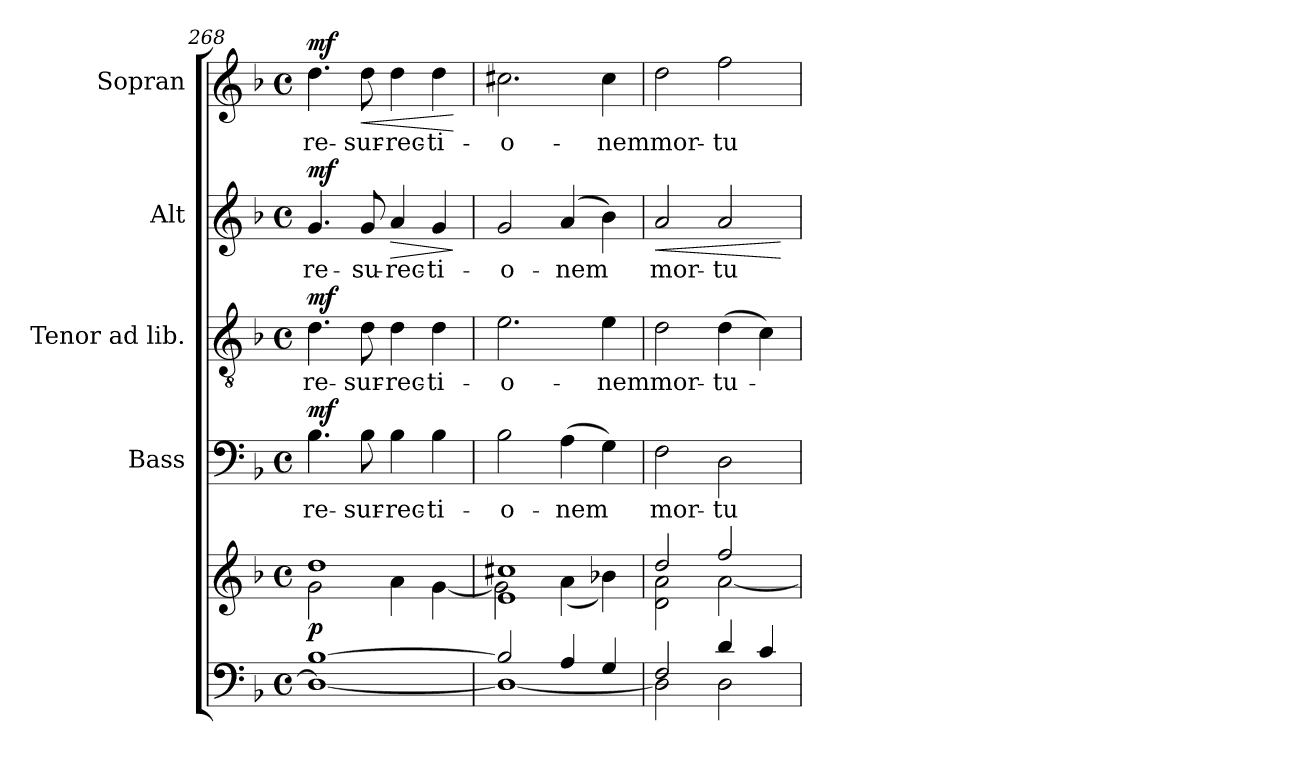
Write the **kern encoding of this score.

**kern	**kern	**dynam	**kern	**text	**dynam	**kern	**text	**dynam	**kern	**text	**dynam	**kern	**text	**dynam
*part5	*part5	*part5	*part4	*part4	*part4	*part3	*part3	*part3	*part2	*part2	*part2	*part1	*part1	*part1
*staff6	*staff5	*staff5/6	*staff4	*staff4	*staff4	*staff3	*staff3	*staff3	*staff2	*staff2	*staff2	*staff1	*staff1	*staff1
*	*	*	*I"Bass	*	*	*I"Tenor ad lib.	*	*	*I"Alt	*	*	*I"Sopran	*	*
*	*	*	*I'B.	*	*	*I'T.	*	*	*I'A.	*	*	*I'S.	*	*
*clefF4	*clefG2	*	*clefF4	*	*	*clefGv2	*	*	*clefG2	*	*	*clefG2	*	*
*k[b-]	*k[b-]	*	*k[b-]	*	*	*k[b-]	*	*	*k[b-]	*	*	*k[b-]	*	*
*F:	*F:	*	*F:	*	*	*F:	*	*	*F:	*	*	*F:	*	*
*M4/4	*M4/4	*	*M4/4	*	*	*M4/4	*	*	*M4/4	*	*	*M4/4	*	*
*met(c)	*met(c)	*	*met(c)	*	*	*met(c)	*	*	*met(c)	*	*	*met(c)	*	*
=268	=268	=268	=268	=268	=268	=268	=268	=268	=268	=268	=268	=268	=268	=268
*^	*^	*	*	*	*	*	*	*	*	*	*	*	*	*
!	!	!	!	!LO:DY:b	!	!LO:LY:b	!LO:DY:a	!	!LO:LY:b	!LO:DY:a	!	!LO:LY:b	!LO:DY:a	!	!LO:LY:b	!LO:DY:a
[>1B-	1D_	1dd	2g\	p	4.B-\	re-	mf	4.d\	re-	mf	4.g/	re-	mf	4.dd\	re-	mf
!	!	!	!	!	!	!LO:LY:b	!	!	!LO:LY:b	!	!	!LO:LY:b	!	!	!LO:LY:b	!LO:HP:b
.	.	.	.	.	8B-\	-sur-	.	8d\	-sur-	.	8g/	-su-	.	8dd\	-sur-	<
!	!	!	!	!	!	!LO:LY:b	!	!	!LO:LY:b	!	!	!LO:LY:b	!LO:HP:b	!	!LO:LY:b	!
.	.	.	4a\	.	4B-\	-rec-	.	4d\	-rec-	.	4a/	-rec-	>	4dd\	-rec-	.
!	!	!	!	!	!	!LO:LY:b	!	!	!LO:LY:b	!	!	!LO:LY:b	!	!	!LO:LY:b	!
.	.	.	[<4g\	.	4B-\	-ti-	.	4d\	-ti-	.	4g/	-ti-	.	4dd\	-ti-	.
*v	*v	*	*	*	*	*	*	*	*	*	*	*	*	*	*	*
*	*v	*v	*	*	*	*	*	*	*	*	*	*	*	*	*
.	.	.	.	.	.	.	.	.	.	.	]	.	.	[
=269	=269	=269	=269	=269	=269	=269	=269	=269	=269	=269	=269	=269	=269	=269
*^	*^	*	*	*	*	*	*	*	*	*	*	*	*	*
!	!	!	!	!	!	!LO:LY:b	!	!	!LO:LY:b	!	!	!LO:LY:b	!	!	!LO:LY:b	!
2B-/]	1D_	1e 1cc#X	2g\]	.	2B-\	-o-	.	2.e\	-o-	.	2g/	-o-	.	2.cc#X\	-o-	.
!	!	!	!	!	!	!LO:LY:b	!	!	!	!	!	!LO:LY:b	!	!	!	!
4A/	.	.	(>4a\	.	(>4A\	-nem	.	.	.	.	(4a/	-nem	.	.	.	.
!	!	!	!	!	!	!	!	!	!LO:LY:b	!	!	!	!	!	!LO:LY:b	!
4G/	.	.	4b-X\)	.	4G\)	.	.	4e\	-nem	.	4b-\)	.	.	4cc#\	-nem	.
=270	=270	=270	=270	=270	=270	=270	=270	=270	=270	=270	=270	=270	=270	=270	=270	=270
!	!	!	!	!	!	!LO:LY:b	!	!	!LO:LY:b	!	!	!LO:LY:b	!LO:HP:b	!	!LO:LY:b	!
2F/	2D\]	2dd/	2d\ 2a\	.	2F\	mor-	.	2d\	mor-	.	2a/	mor-	<	2dd\	mor-	.
!	!	!	!	!	!	!LO:LY:b	!	!	!LO:LY:b	!	!	!LO:LY:b	!	!	!LO:LY:b	!
4d/	2D\	2ff/	[<2a\	.	2D\	-tu-	.	(>4d\	-tu-	.	2a/	-tu-	.	2ff\	-tu-	.
4c/	.	.	.	.	.	.	.	4c\)	.	.	.	.	.	.	.	.
*v	*v	*	*	*	*	*	*	*	*	*	*	*	*	*	*	*
*	*v	*v	*	*	*	*	*	*	*	*	*	*	*	*	*
.	.	.	.	.	.	.	.	.	.	.	[	.	.	.
=	=	=	=	=	=	=	=	=	=	=	=	=	=	=
*-	*-	*-	*-	*-	*-	*-	*-	*-	*-	*-	*-	*-	*-	*-
